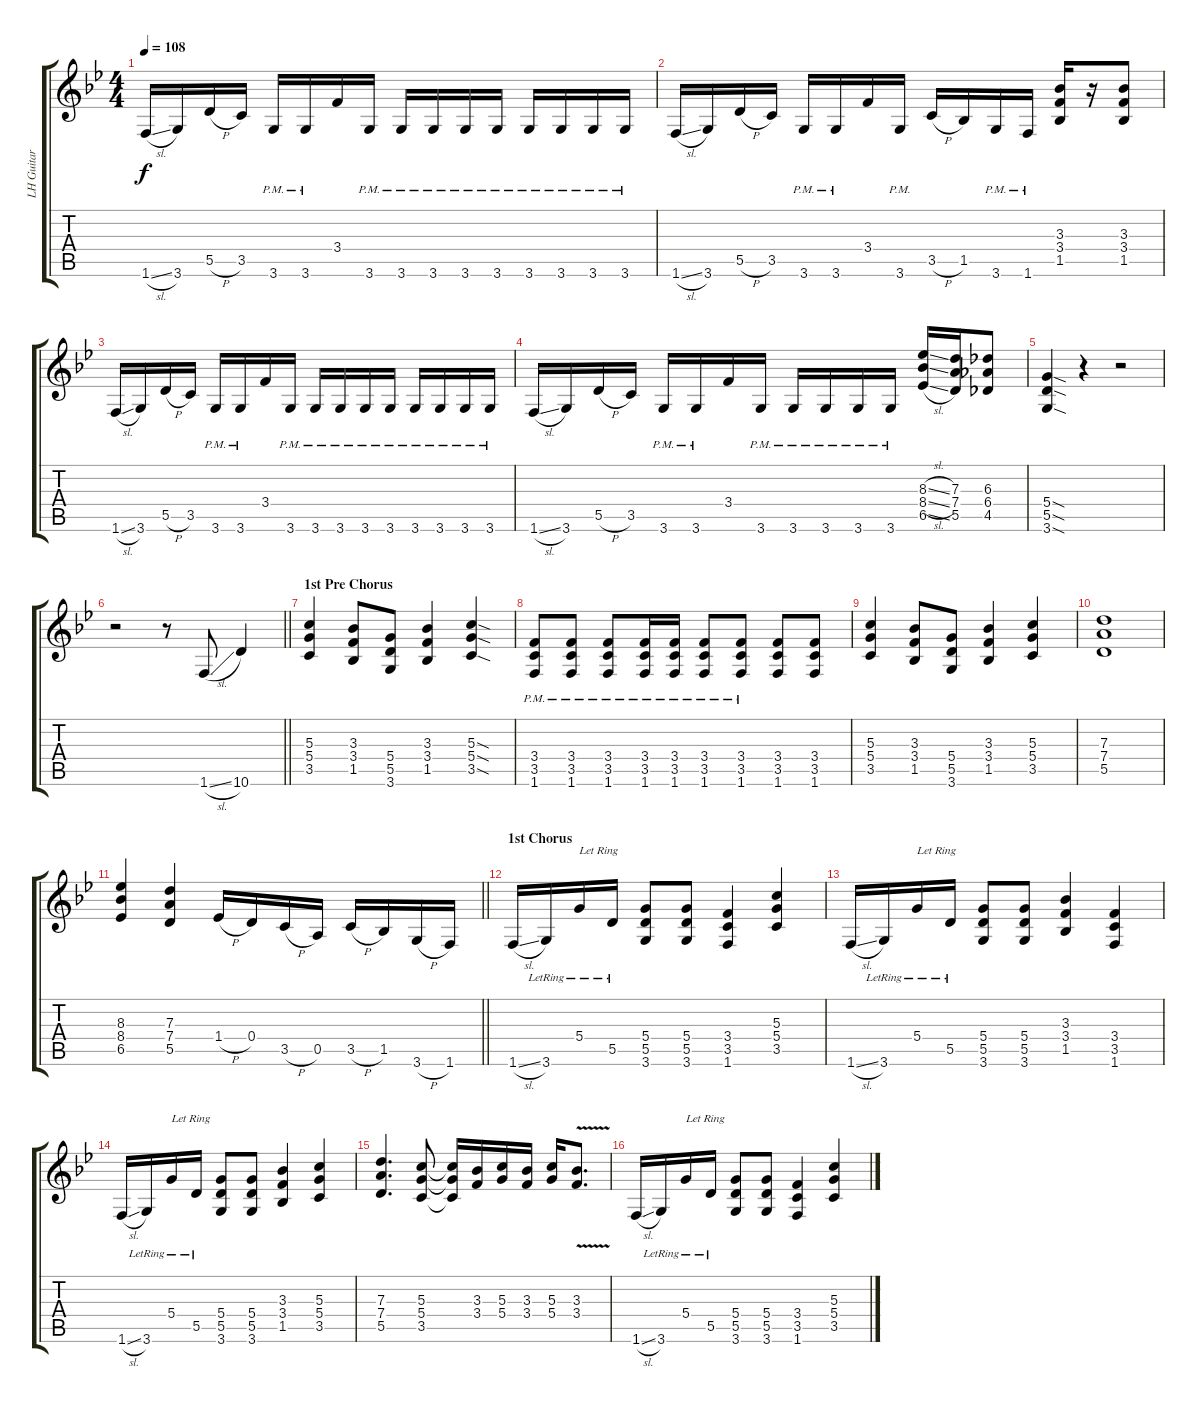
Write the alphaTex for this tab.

\track ("LH Guitar" "LH Guitar") {instrument overdrivenguitar}
\staff {score tabs}
\tuning (E4 B3 G3 D3 A2 E2) {hide}
\ts (4 4)
\tempo 108
\clef g2
\ks gminor
1.6{sl}.16{dy f} 3.6.16 5.5{h}.16 3.5.16 3.6{pm}.16 3.6{pm}.16 3.4.16 3.6{pm}.16 3.6{pm}.16 3.6{pm}.16 3.6{pm}.16 3.6{pm}.16 3.6{pm}.16 3.6{pm}.16 3.6{pm}.16 3.6{pm}.16 |
1.6{sl}.16 3.6.16 5.5{h}.16 3.5.16 3.6{pm}.16 3.6{pm}.16 3.4.16 3.6{pm}.16 3.5{h}.16 1.5.16 3.6{pm}.16 1.6{pm}.16 (3.3 3.4 1.5).16 r.16 (3.3 3.4 1.5).8 |
1.6{sl}.16 3.6.16 5.5{h}.16 3.5.16 3.6{pm}.16 3.6{pm}.16 3.4.16 3.6{pm}.16 3.6{pm}.16 3.6{pm}.16 3.6{pm}.16 3.6{pm}.16 3.6{pm}.16 3.6{pm}.16 3.6{pm}.16 3.6{pm}.16 |
1.6{sl}.16 3.6.16 5.5{h}.16 3.5.16 3.6{pm}.16 3.6{pm}.16 3.4.16 3.6{pm}.16 3.6{pm}.16 3.6{pm}.16 3.6{pm}.16 3.6{pm}.16 (8.3{sl} 8.4{sl} 6.5{sl}).16 (7.3 7.4 5.5).16 (6.3 6.4 4.5).8 |
(5.4{sod} 5.5{sod} 3.6{sod}).4 r.4 r.2 |
\barLineRight lightlight
r.2 r.8 1.6{sl}.8 10.6.4 |
\section ("" "1st Pre Chorus")
(5.3 5.4 3.5).4 (3.3 3.4 1.5).8 (5.4 5.5 3.6).8 (3.3 3.4 1.5).4 (5.3{sod} 5.4{sod} 3.5{sod}).4 |
(3.4{pm} 3.5{pm} 1.6{pm}).8 (3.4{pm} 3.5{pm} 1.6{pm}).8 (3.4{pm} 3.5{pm} 1.6{pm}).8 (3.4{pm} 3.5{pm} 1.6{pm}).16 (3.4{pm} 3.5{pm} 1.6{pm}).16 (3.4{pm} 3.5{pm} 1.6{pm}).8 (3.4{pm} 3.5{pm} 1.6{pm}).8 (3.4 3.5 1.6).8 (3.4 3.5 1.6).8 |
(5.3 5.4 3.5).4 (3.3 3.4 1.5).8 (5.4 5.5 3.6).8 (3.3 3.4 1.5).4 (5.3 5.4 3.5).4 |
(7.3 7.4 5.5).1 |
\barLineRight lightlight
(8.3 8.4 6.5).4 (7.3 7.4 5.5).4 1.4{h}.16 0.4.16 3.5{h}.16 0.5.16 3.5{h}.16 1.5.16 3.6{h}.16 1.6.16 |
\section ("" "1st Chorus")
1.6{sl}.16 3.6{lr}.16 5.4{lr}.16{txt "Let Ring"} 5.5{lr}.16 (5.4 5.5 3.6).8 (5.4 5.5 3.6).8 (3.4 3.5 1.6).4 (5.3 5.4 3.5).4 |
1.6{sl}.16 3.6{lr}.16 5.4{lr}.16{txt "Let Ring"} 5.5{lr}.16 (5.4 5.5 3.6).8 (5.4 5.5 3.6).8 (3.3 3.4 1.5).4 (3.4 3.5 1.6).4 |
1.6{sl}.16 3.6{lr}.16 5.4{lr}.16{txt "Let Ring"} 5.5{lr}.16 (5.4 5.5 3.6).8 (5.4 5.5 3.6).8 (3.3 3.4 1.5).4 (5.3 5.4 3.5).4 |
(7.3 7.4 5.5).4{d} (5.3 5.4 3.5).8 (5.3{t} 5.4{t} 3.5{t}).16 (3.3 3.4).16 (5.3 5.4).16 (3.3 3.4).16 (5.3 5.4).16 (3.3{v} 3.4{v}).8{d} |
1.6{sl}.16 3.6{lr}.16 5.4{lr}.16{txt "Let Ring"} 5.5{lr}.16 (5.4 5.5 3.6).8 (5.4 5.5 3.6).8 (3.4 3.5 1.6).4 (5.3 5.4 3.5).4
